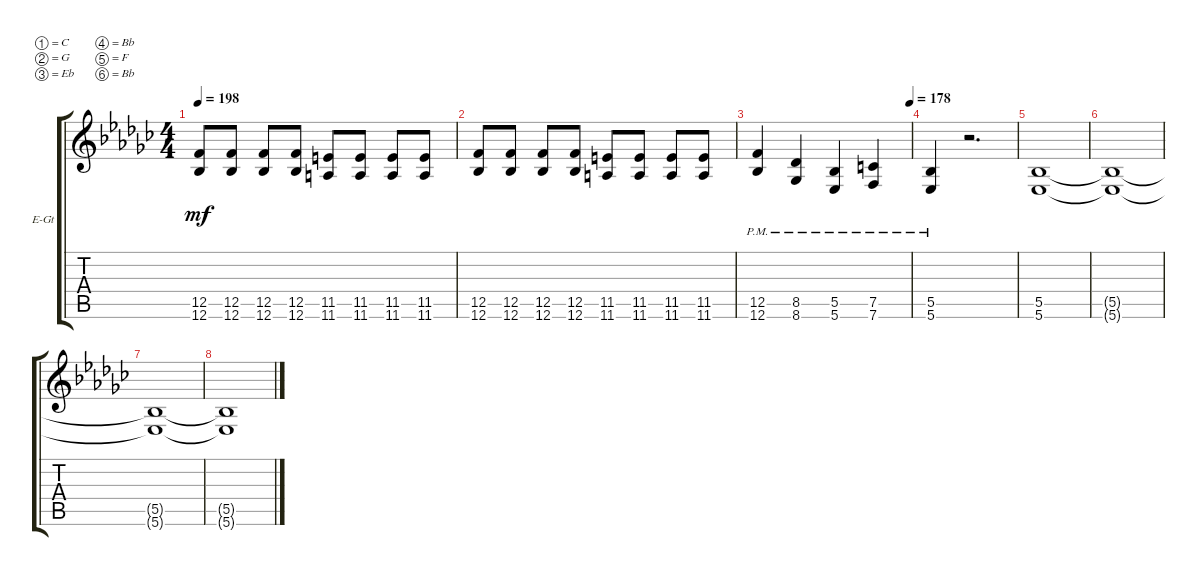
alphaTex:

\bracketExtendMode groupsimilarinstruments
\firstSystemTrackNameOrientation horizontal
\otherSystemsTrackNameOrientation horizontal
\track ("Electric Guitar 3" "E-Gt") {instrument distortionguitar}
\staff {score tabs}
\tuning (C4 G3 Eb3 Bb2 F2 Bb1)
\ts (4 4)
\tempo 198
\clef g2
\ks ebminor
(12.6 12.5).8{dy mf} (12.6 12.5).8 (12.6 12.5).8 (12.6 12.5).8 (11.6 11.5).8 (11.6 11.5).8 (11.6 11.5).8 (11.6 11.5).8 |
(12.6 12.5).8 (12.6 12.5).8 (12.6 12.5).8 (12.6 12.5).8 (11.6 11.5).8 (11.6 11.5).8 (11.6 11.5).8 (11.6 11.5).8 |
\tempo (178 0.99375)
(12.6{pm} 12.5{pm}).4 (8.6{pm} 8.5{pm}).4 (5.6{pm} 5.5{pm}).4 (7.6{pm} 7.5{pm}).4 |
(5.6{pm} 5.5{pm}).4 r.2{d} |
(5.5 5.6).1 |
(5.5{t} 5.6{t}).1 |
(5.5{t} 5.6{t}).1 |
(5.5{t} 5.6{t}).1
